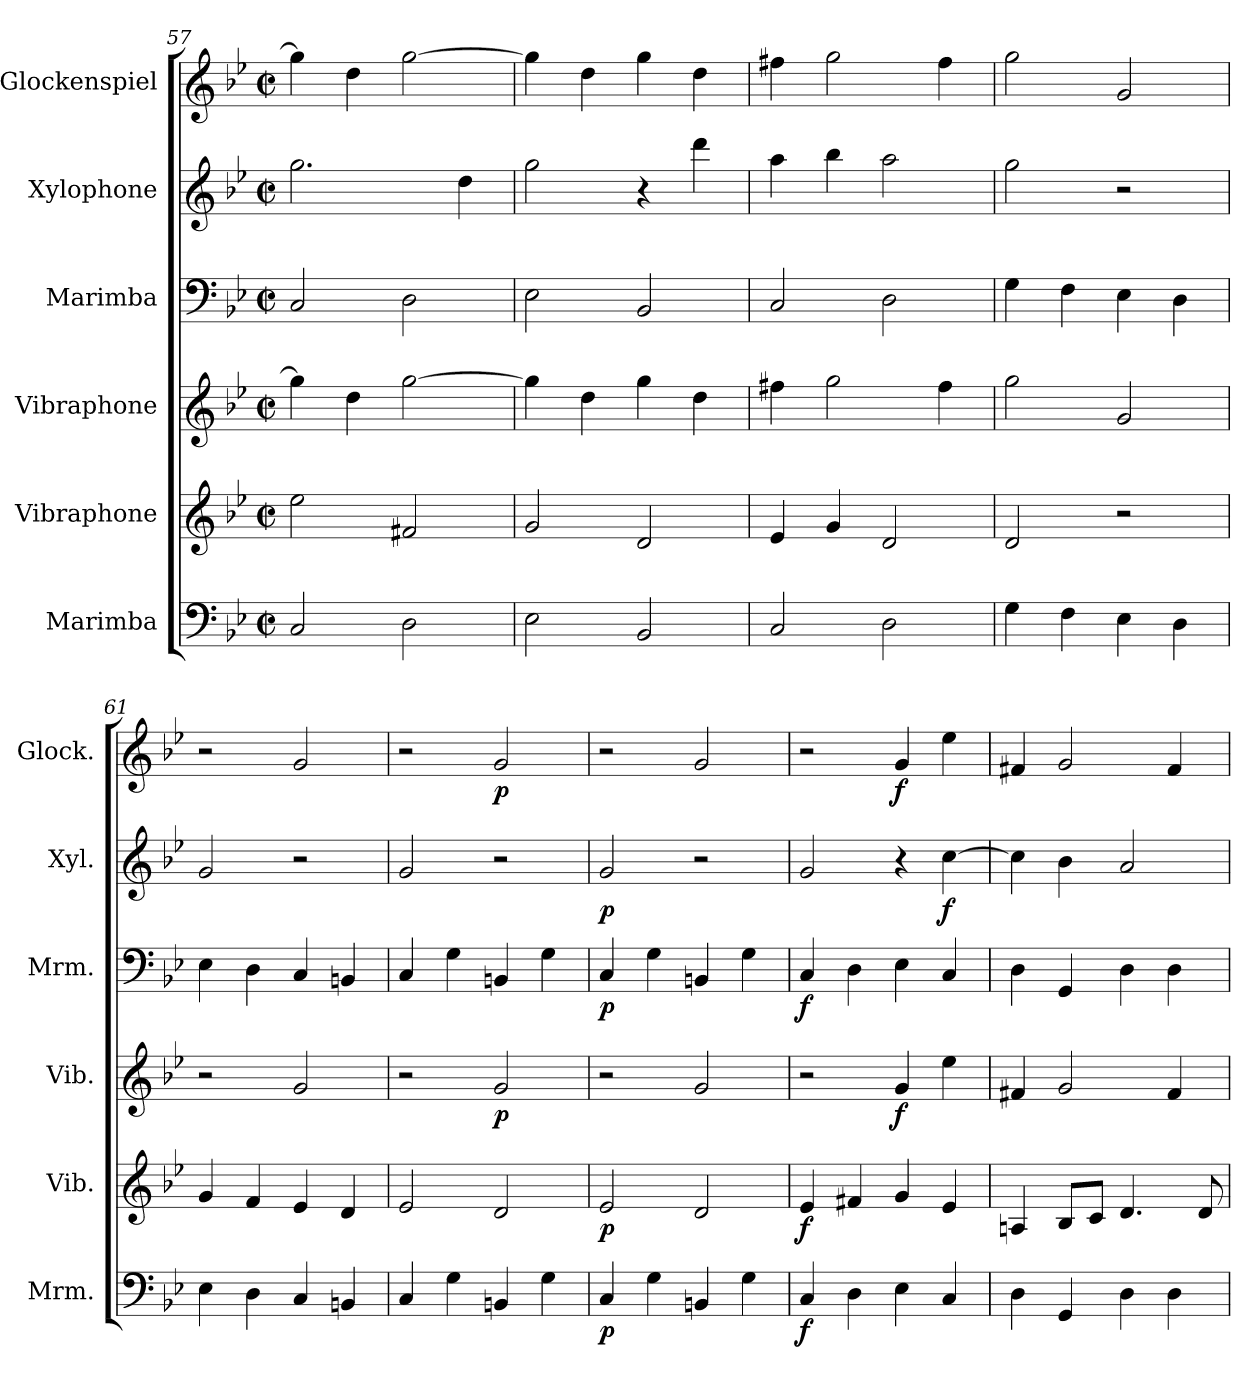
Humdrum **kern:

**kern	**dynam	**kern	**dynam	**kern	**dynam	**kern	**dynam	**kern	**dynam	**kern	**dynam
*part6	*part6	*part5	*part5	*part4	*part4	*part3	*part3	*part2	*part2	*part1	*part1
*staff6	*staff6	*staff5	*staff5	*staff4	*staff4	*staff3	*staff3	*staff2	*staff2	*staff1	*staff1
*I"Marimba	*	*I"Vibraphone	*	*I"Vibraphone	*	*I"Marimba	*	*I"Xylophone	*	*I"Glockenspiel	*
*I'Mrm.	*	*I'Vib.	*	*I'Vib.	*	*I'Mrm.	*	*I'Xyl.	*	*I'Glock.	*
*clefF4	*	*clefG2	*	*clefG2	*	*clefF4	*	*clefG2	*	*clefG2	*
*	*	*	*	*	*	*	*	*ITrd-7c-12	*	*ITrd-14c-24	*
*k[b-e-]	*	*k[b-e-]	*	*k[b-e-]	*	*k[b-e-]	*	*k[b-e-]	*	*k[b-e-]	*
*M2/2	*	*M2/2	*	*M2/2	*	*M2/2	*	*M2/2	*	*M2/2	*
*met(c|)	*	*met(c|)	*	*met(c|)	*	*met(c|)	*	*met(c|)	*	*met(c|)	*
=57	=57	=57	=57	=57	=57	=57	=57	=57	=57	=57	=57
2C/	.	2ee-\	.	4gg\]	.	2C/	.	2.ggg\	.	4gggg\]	.
.	.	.	.	4dd\	.	.	.	.	.	4dddd\	.
2D\	.	2f#X/	.	[2gg\	.	2D\	.	.	.	[2gggg\	.
.	.	.	.	.	.	.	.	4ddd\	.	.	.
=58	=58	=58	=58	=58	=58	=58	=58	=58	=58	=58	=58
2E-\	.	2g/	.	4gg\]	.	2E-\	.	2ggg\	.	4gggg\]	.
.	.	.	.	4dd\	.	.	.	.	.	4dddd\	.
2BB-/	.	2d/	.	4gg\	.	2BB-/	.	4r	.	4gggg\	.
.	.	.	.	4dd\	.	.	.	4dddd\	.	4dddd\	.
=59	=59	=59	=59	=59	=59	=59	=59	=59	=59	=59	=59
*^	*	*	*	*	*	*^	*	*	*	*	*
2C/	2ryy	.	4e-/	.	4ff#X\	.	2C/	2ryy	.	4aaa\	.	4ffff#X\	.
.	.	.	4g/	.	2gg\	.	.	.	.	4bbb-\	.	2gggg\	.
2D\	4ryy	.	2d/	.	.	.	2D\	4ryy	.	2aaa\	.	.	.
.	4ryy	.	.	.	4ff#\	.	.	4ryy	.	.	.	4ffff#\	.
*v	*v	*	*	*	*	*	*v	*v	*	*	*	*	*
=60	=60	=60	=60	=60	=60	=60	=60	=60	=60	=60	=60
4G\	.	2d/	.	2gg\	.	4G\	.	2ggg\	.	2gggg\	.
4F\	.	.	.	.	.	4F\	.	.	.	.	.
4E-\	.	2r	.	2g/	.	4E-\	.	2r	.	2ggg/	.
4D\	.	.	.	.	.	4D\	.	.	.	.	.
!!LO:LB:g=z
=61	=61	=61	=61	=61	=61	=61	=61	=61	=61	=61	=61
4E-\	.	4g/	.	2r	.	4E-\	.	2gg/	.	2r	.
4D\	.	4f/	.	.	.	4D\	.	.	.	.	.
4C/	.	4e-/	.	2g/	.	4C/	.	2r	.	2ggg/	.
4BBn/	.	4d/	.	.	.	4BBn/	.	.	.	.	.
=62	=62	=62	=62	=62	=62	=62	=62	=62	=62	=62	=62
4C/	.	2e-/	.	2r	.	4C/	.	2gg/	.	2r	.
4G\	.	.	.	.	.	4G\	.	.	.	.	.
!	!	!	!	!	!LO:DY:b	!	!	!	!	!	!LO:DY:b
4BBn/	.	2d/	.	2g/	p	4BBn/	.	2r	.	2ggg/	p
4G\	.	.	.	.	.	4G\	.	.	.	.	.
=63	=63	=63	=63	=63	=63	=63	=63	=63	=63	=63	=63
!	!LO:DY:b	!	!LO:DY:b	!	!	!	!LO:DY:b	!	!LO:DY:b	!	!
4C/	p	2e-/	p	2r	.	4C/	p	2gg/	p	2r	.
4G\	.	.	.	.	.	4G\	.	.	.	.	.
4BBn/	.	2d/	.	2g/	.	4BBn/	.	2r	.	2ggg/	.
4G\	.	.	.	.	.	4G\	.	.	.	.	.
=64	=64	=64	=64	=64	=64	=64	=64	=64	=64	=64	=64
!	!LO:DY:b	!	!LO:DY:b	!	!	!	!LO:DY:b	!	!	!	!
4C/	f	4e-/	f	2r	.	4C/	f	2gg/	.	2r	.
4D\	.	4f#X/	.	.	.	4D\	.	.	.	.	.
!	!	!	!	!	!LO:DY:b	!	!	!	!	!	!LO:DY:b
4E-\	.	4g/	.	4g/	f	4E-\	.	4r	.	4ggg/	f
!	!	!	!	!	!	!	!	!	!LO:DY:b	!	!
4C/	.	4e-/	.	4ee-\	.	4C/	.	[4ccc\	f	4eeee-\	.
=65	=65	=65	=65	=65	=65	=65	=65	=65	=65	=65	=65
4D\	.	4An/	.	4f#X/	.	4D\	.	4ccc\]	.	4fff#X/	.
4GG/	.	8B-/L	.	2g/	.	4GG/	.	4bb-\	.	2ggg/	.
.	.	8c/J	.	.	.	.	.	.	.	.	.
4D\	.	4.d/	.	.	.	4D\	.	2aa/	.	.	.
4D\	.	.	.	4f#/	.	4D\	.	.	.	4fff#/	.
.	.	8d/	.	.	.	.	.	.	.	.	.
=	=	=	=	=	=	=	=	=	=	=	=
*-	*-	*-	*-	*-	*-	*-	*-	*-	*-	*-	*-
